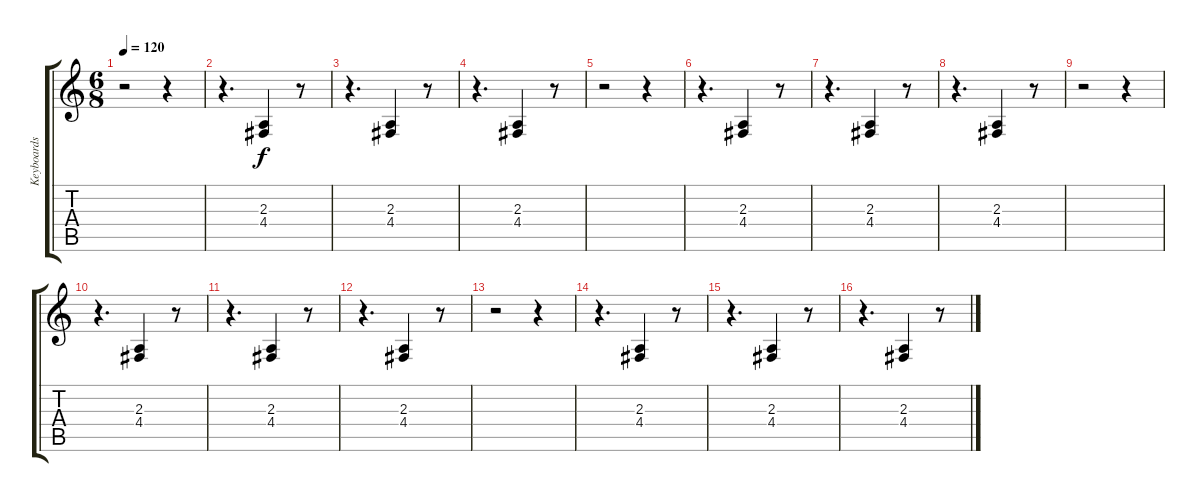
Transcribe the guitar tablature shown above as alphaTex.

\track ("Keyboards" "Keyboards") {instrument stringensemble1}
\staff {score tabs}
\tuning (E4 B3 G3 D3 A2 E2) {hide}
\ts (6 8)
\tempo 120
\clef g2
\ks c
r.2{dy f} r.4 |
r.4{d} (2.3 4.4).4 r.8 |
r.4{d} (2.3 4.4).4 r.8 |
r.4{d} (2.3 4.4).4 r.8 |
r.2 r.4 |
r.4{d} (2.3 4.4).4 r.8 |
r.4{d} (2.3 4.4).4 r.8 |
r.4{d} (2.3 4.4).4 r.8 |
r.2 r.4 |
r.4{d} (2.3 4.4).4 r.8 |
r.4{d} (2.3 4.4).4 r.8 |
r.4{d} (2.3 4.4).4 r.8 |
r.2 r.4 |
r.4{d} (2.3 4.4).4 r.8 |
r.4{d} (2.3 4.4).4 r.8 |
r.4{d} (2.3 4.4).4 r.8
